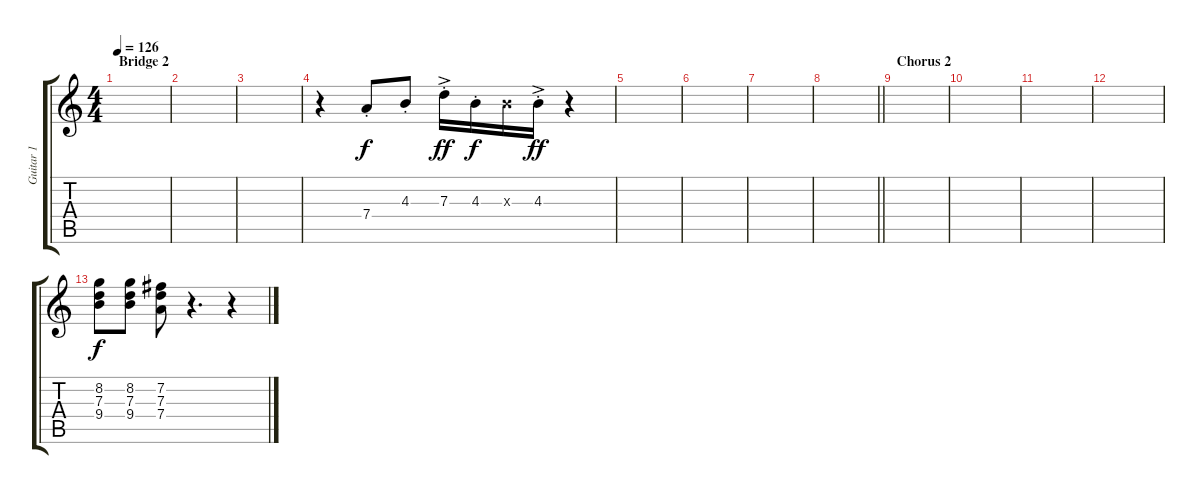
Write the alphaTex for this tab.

\track ("Guitar 1" "Guitar 1") {instrument electricguitarmuted}
\staff {score tabs}
\tuning (E4 B3 G3 D3 A2 E2) {hide}
\ts (4 4)
\section ("" "Bridge 2")
\tempo 126
\clef g2
\ks c
|
|
|
r.4 7.4{st}.8{dy f} 4.3{st}.8 7.3{ac st}.16{dy ff} 4.3{st}.16{dy f} 4.3{x}.16 4.3{ac st}.16{dy ff} r.4 |
|
|
|
\barLineRight lightlight
|
\section ("" "Chorus 2")
|
|
|
|
(8.2 7.3 9.4).8{dy f} (8.2 7.3 9.4).8 (7.2 7.3 7.4).8 r.4{d} r.4
